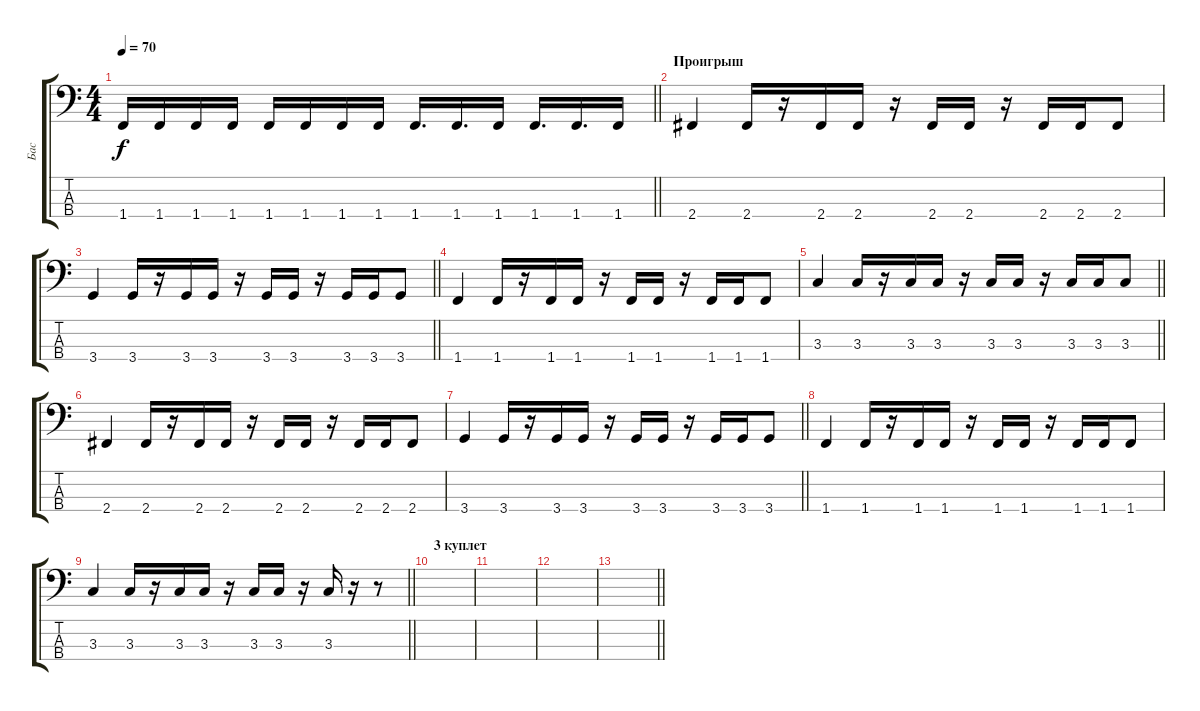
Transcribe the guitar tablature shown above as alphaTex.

\track ("Бас" "Бас") {instrument slapbass1}
\staff {score tabs}
\tuning (G2 D2 A1 E1) {hide}
\ts (4 4)
\tempo 70
\clef f4
\barLineRight lightlight
\ks c
1.4.16{dy f} 1.4.16 1.4.16 1.4.16 1.4.16 1.4.16 1.4.16 1.4.16 1.4.16{d} 1.4.16{d} 1.4.16 1.4.16{d} 1.4.16{d} 1.4.16 |
\section ("" "Проигрыш")
2.4.4 2.4.16 r.16 2.4.16 2.4.16 r.16 2.4.16 2.4.16 r.16 2.4.16 2.4.16 2.4.8 |
\barLineRight lightlight
3.4.4 3.4.16 r.16 3.4.16 3.4.16 r.16 3.4.16 3.4.16 r.16 3.4.16 3.4.16 3.4.8 |
1.4.4 1.4.16 r.16 1.4.16 1.4.16 r.16 1.4.16 1.4.16 r.16 1.4.16 1.4.16 1.4.8 |
\barLineRight lightlight
3.3.4 3.3.16 r.16 3.3.16 3.3.16 r.16 3.3.16 3.3.16 r.16 3.3.16 3.3.16 3.3.8 |
2.4.4 2.4.16 r.16 2.4.16 2.4.16 r.16 2.4.16 2.4.16 r.16 2.4.16 2.4.16 2.4.8 |
\barLineRight lightlight
3.4.4 3.4.16 r.16 3.4.16 3.4.16 r.16 3.4.16 3.4.16 r.16 3.4.16 3.4.16 3.4.8 |
1.4.4 1.4.16 r.16 1.4.16 1.4.16 r.16 1.4.16 1.4.16 r.16 1.4.16 1.4.16 1.4.8 |
\barLineRight lightlight
3.3.4 3.3.16 r.16 3.3.16 3.3.16 r.16 3.3.16 3.3.16 r.16 3.3.16 r.16 r.8 |
\section ("" "3 куплет")
|
|
|
\barLineRight lightlight
